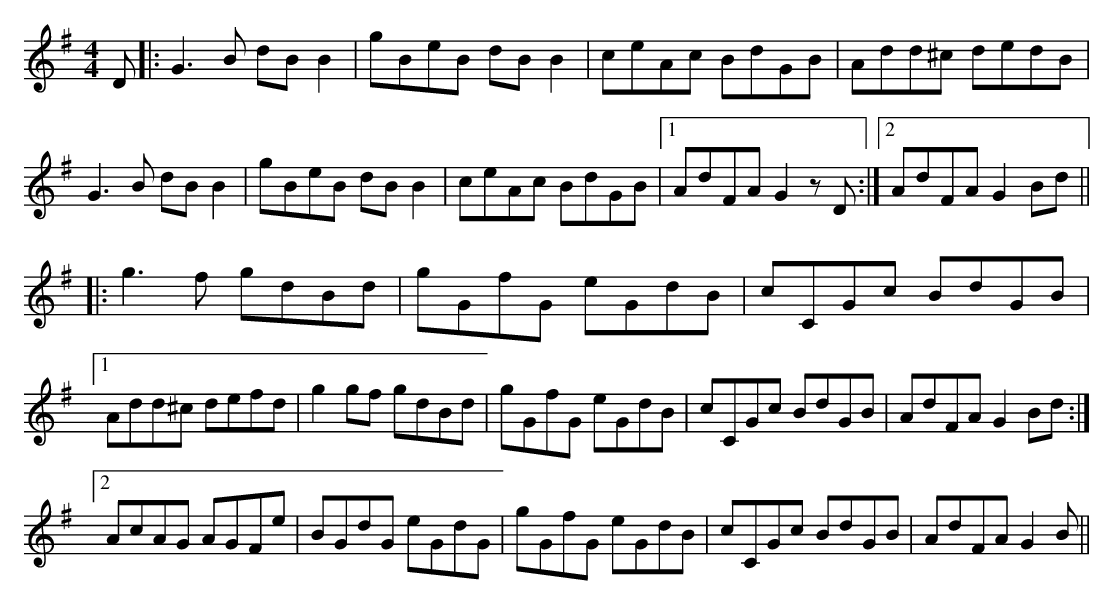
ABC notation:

X:1
M:4/4
K:G
D|:G3B dBB2|gBeB dBB2|ceAc BdGB|Add^c dedB|
G3B dBB2|gBeB dBB2|ceAc BdGB|1 AdFA G2zD:|2 AdFA G2Bd||
|:g3f gdBd|gGfG eGdB|cCGc BdGB|
[1 Add^c defd|g2gf gdBd|gGfG eGdB|cCGc BdGB|AdFA G2Bd:|
[2 AcAG AGFe|BGdG eGdG|gGfG eGdB|cCGc BdGB|AdFA G2B||
